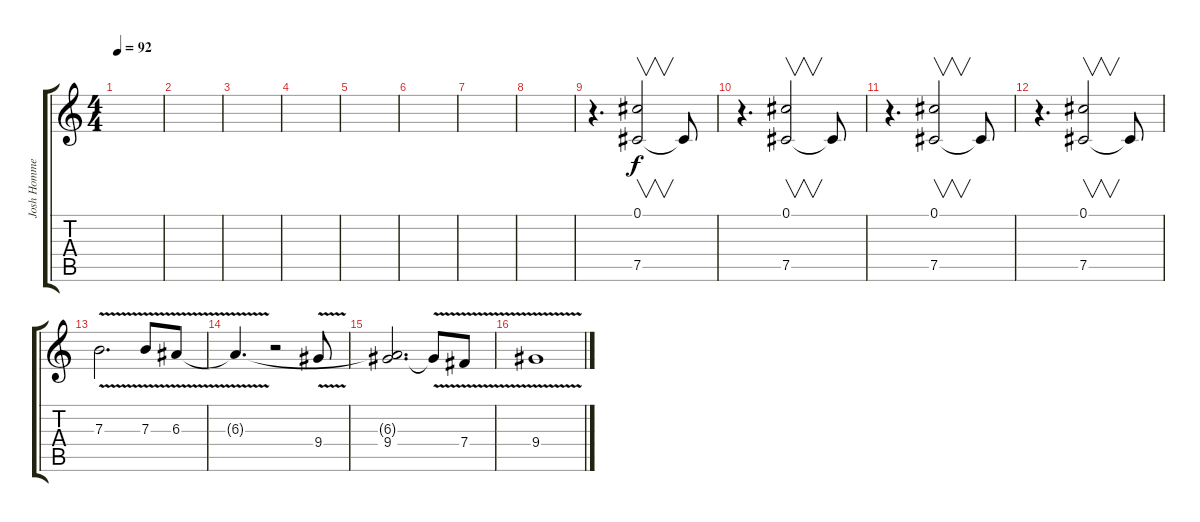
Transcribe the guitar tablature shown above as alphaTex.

\track ("Josh Homme - Guitar 2" "Josh Homme") {instrument electricguitarclean}
\staff {score tabs}
\tuning (Db4 Gb3 E3 B2 Gb2 Db2) {hide}
\ts (4 4)
\tempo 92
\clef g2
\ks c
|
|
|
|
|
|
|
|
r.4{d} (0.1 7.5).2{v} 7.5{t}.8 |
r.4{d} (0.1 7.5).2{v} 7.5{t}.8 |
r.4{d} (0.1 7.5).2{v} 7.5{t}.8 |
r.4{d} (0.1 7.5).2{v} 7.5{t}.8 |
7.3{v}.2{d} 7.3{v}.8 6.3{v}.8 |
6.3{t}.4{d} r.2 9.4{v}.8 |
(6.3{t} 9.4).2{d} 9.4{v t}.8 7.4{v}.8 |
9.4{v}.1
